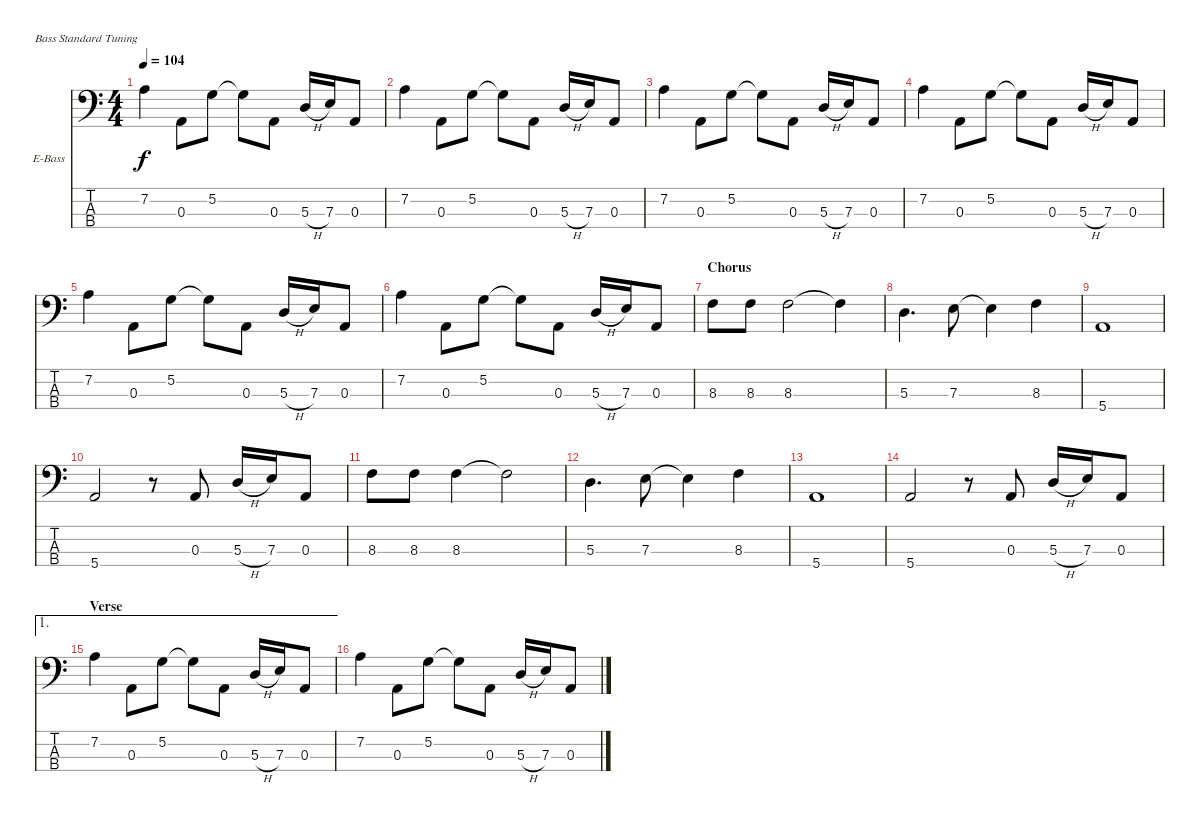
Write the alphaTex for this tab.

\defaultSystemsLayout 4
\bracketExtendMode nobrackets
\firstSystemTrackNameOrientation horizontal
\otherSystemsTrackNameOrientation horizontal
\track ("Jeff Ament" "E-Bass") {instrument electricbassfinger}
\staff {score tabs}
\tuning (G2 D2 A1 E1)
\ts (4 4)
\tempo 104
\clef f4
\ks c
7.2.4{dy f} 0.3.8 5.2.8 5.2{t}.8 0.3.8 5.3{h}.16 7.3.16 0.3.8 |
7.2.4 0.3.8 5.2.8 5.2{t}.8 0.3.8 5.3{h}.16 7.3.16 0.3.8 |
7.2.4 0.3.8 5.2.8 5.2{t}.8 0.3.8 5.3{h}.16 7.3.16 0.3.8 |
7.2.4 0.3.8 5.2.8 5.2{t}.8 0.3.8 5.3{h}.16 7.3.16 0.3.8 |
7.2.4 0.3.8 5.2.8 5.2{t}.8 0.3.8 5.3{h}.16 7.3.16 0.3.8 |
7.2.4 0.3.8 5.2.8 5.2{t}.8 0.3.8 5.3{h}.16 7.3.16 0.3.8 |
\section ("" "Chorus")
8.3.8 8.3.8 8.3.2 8.3{t}.4 |
5.3.4{d} 7.3.8 7.3{t}.4 8.3.4 |
5.4.1 |
5.4.2 r.8 0.3.8 5.3{h}.16 7.3.16 0.3.8 |
8.3.8 8.3.8 8.3.4 8.3{t}.2 |
5.3.4{d} 7.3.8 7.3{t}.4 8.3.4 |
5.4.1 |
5.4.2 r.8 0.3.8 5.3{h}.16 7.3.16 0.3.8 |
\ae 1
\section ("" "Verse")
7.2.4 0.3.8 5.2.8 5.2{t}.8 0.3.8 5.3{h}.16 7.3.16 0.3.8 |
7.2.4 0.3.8 5.2.8 5.2{t}.8 0.3.8 5.3{h}.16 7.3.16 0.3.8
